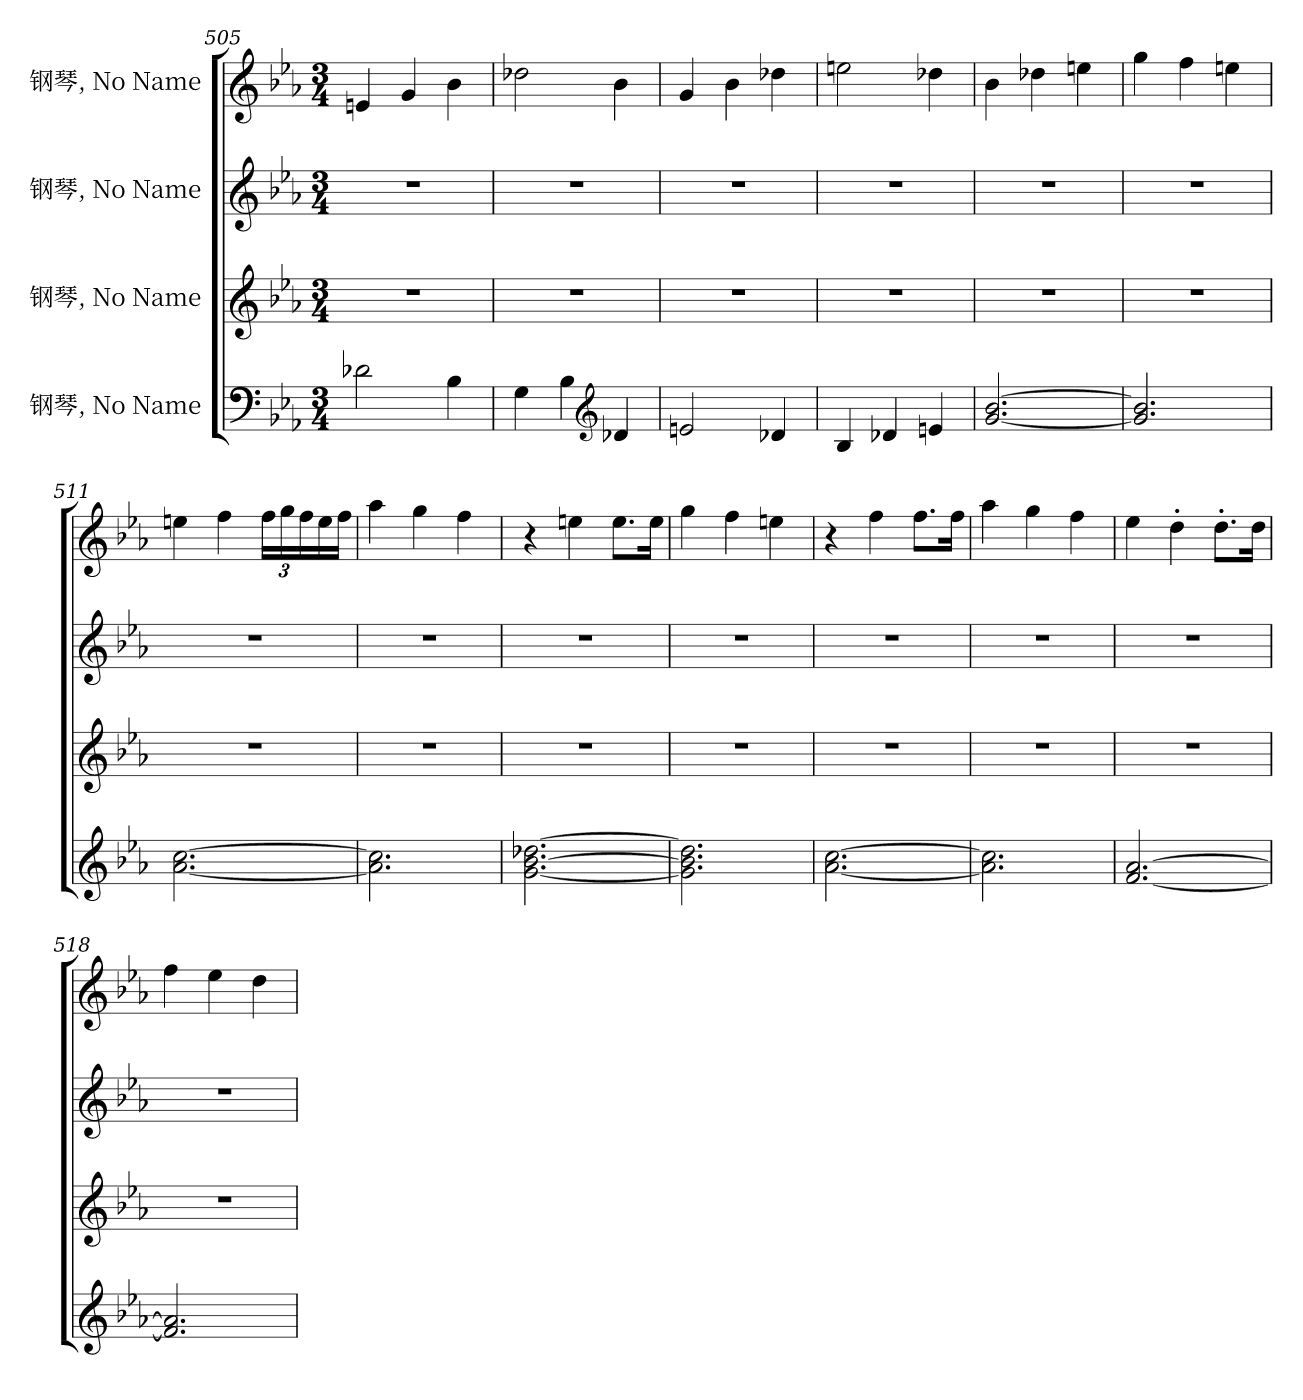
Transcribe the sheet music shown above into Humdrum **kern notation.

**kern	**kern	**kern	**kern
*part4	*part3	*part2	*part1
*staff4	*staff3	*staff2	*staff1
*I"钢琴, No Name	*I"钢琴, No Name	*I"钢琴, No Name	*I"钢琴, No Name
*clefF4	*clefG2	*clefG2	*clefG2
*k[b-e-a-]	*k[b-e-a-]	*k[b-e-a-]	*k[b-e-a-]
*M3/4	*M3/4	*M3/4	*M3/4
=505	=505	=505	=505
2d-X\	2.r	2.r	4en/
.	.	.	4g/
4B-\	.	.	4b-\
=506	=506	=506	=506
4G\	2.r	2.r	2dd-X\
4B-\	.	.	.
*clefG2	*	*	*
4d-X/	.	.	4b-\
=507	=507	=507	=507
2en/	2.r	2.r	4g/
.	.	.	4b-\
4d-X/	.	.	4dd-X\
=508	=508	=508	=508
4B-/	2.r	2.r	2een\
4d-X/	.	.	.
4en/	.	.	4dd-X\
=509	=509	=509	=509
[2.g/ [2.b-/	2.r	2.r	4b-\
.	.	.	4dd-X\
.	.	.	4een\
=510	=510	=510	=510
*	*	*	*MM203
2.g/] 2.b-/]	2.r	2.r	4gg\
.	.	.	4ff\
.	.	.	4een\
!!LO:LB:g=z
=511	=511	=511	=511
*	*	*	*MM203
[2.a-\ [2.cc\	2.r	2.r	4een\
.	.	.	4ff\
*	*	*	*Xbrackettup
.	.	.	24ff\LL
.	.	.	24gg\
.	.	.	24ff\
.	.	.	16ee\
*	*	*	*MM201
.	.	.	16ff\JJ
=512	=512	=512	=512
*	*	*	*MM203
2.a-\] 2.cc\]	2.r	2.r	4aa-\
.	.	.	4gg\
.	.	.	4ff\
=513	=513	=513	=513
*	*	*	*MM203
[2.g\ [2.b-\ [2.dd-X\	2.r	2.r	4r
.	.	.	4een\
.	.	.	8.ee\L
.	.	.	16ee\Jk
=514	=514	=514	=514
*	*	*	*MM203
2.g\] 2.b-\] 2.dd-\]	2.r	2.r	4gg\
.	.	.	4ff\
.	.	.	4een\
=515	=515	=515	=515
*	*	*	*MM203
[2.a-\ [2.cc\	2.r	2.r	4r
.	.	.	4ff\
.	.	.	8.ff\L
.	.	.	16ff\Jk
=516	=516	=516	=516
*	*	*	*MM203
2.a-\] 2.cc\]	2.r	2.r	4aa-\
.	.	.	4gg\
.	.	.	4ff\
=517	=517	=517	=517
*	*	*	*MM203
[2.f/ [2.a-/	2.r	2.r	4ee-\
.	.	.	4dd'\
.	.	.	8.dd'\L
*	*	*	*MM198
.	.	.	16dd\Jk
=518	=518	=518	=518
*	*	*	*MM201
2.f/] 2.a-/]	2.r	2.r	4ff\
.	.	.	4ee-\
.	.	.	4dd\
=	=	=	=
*-	*-	*-	*-
